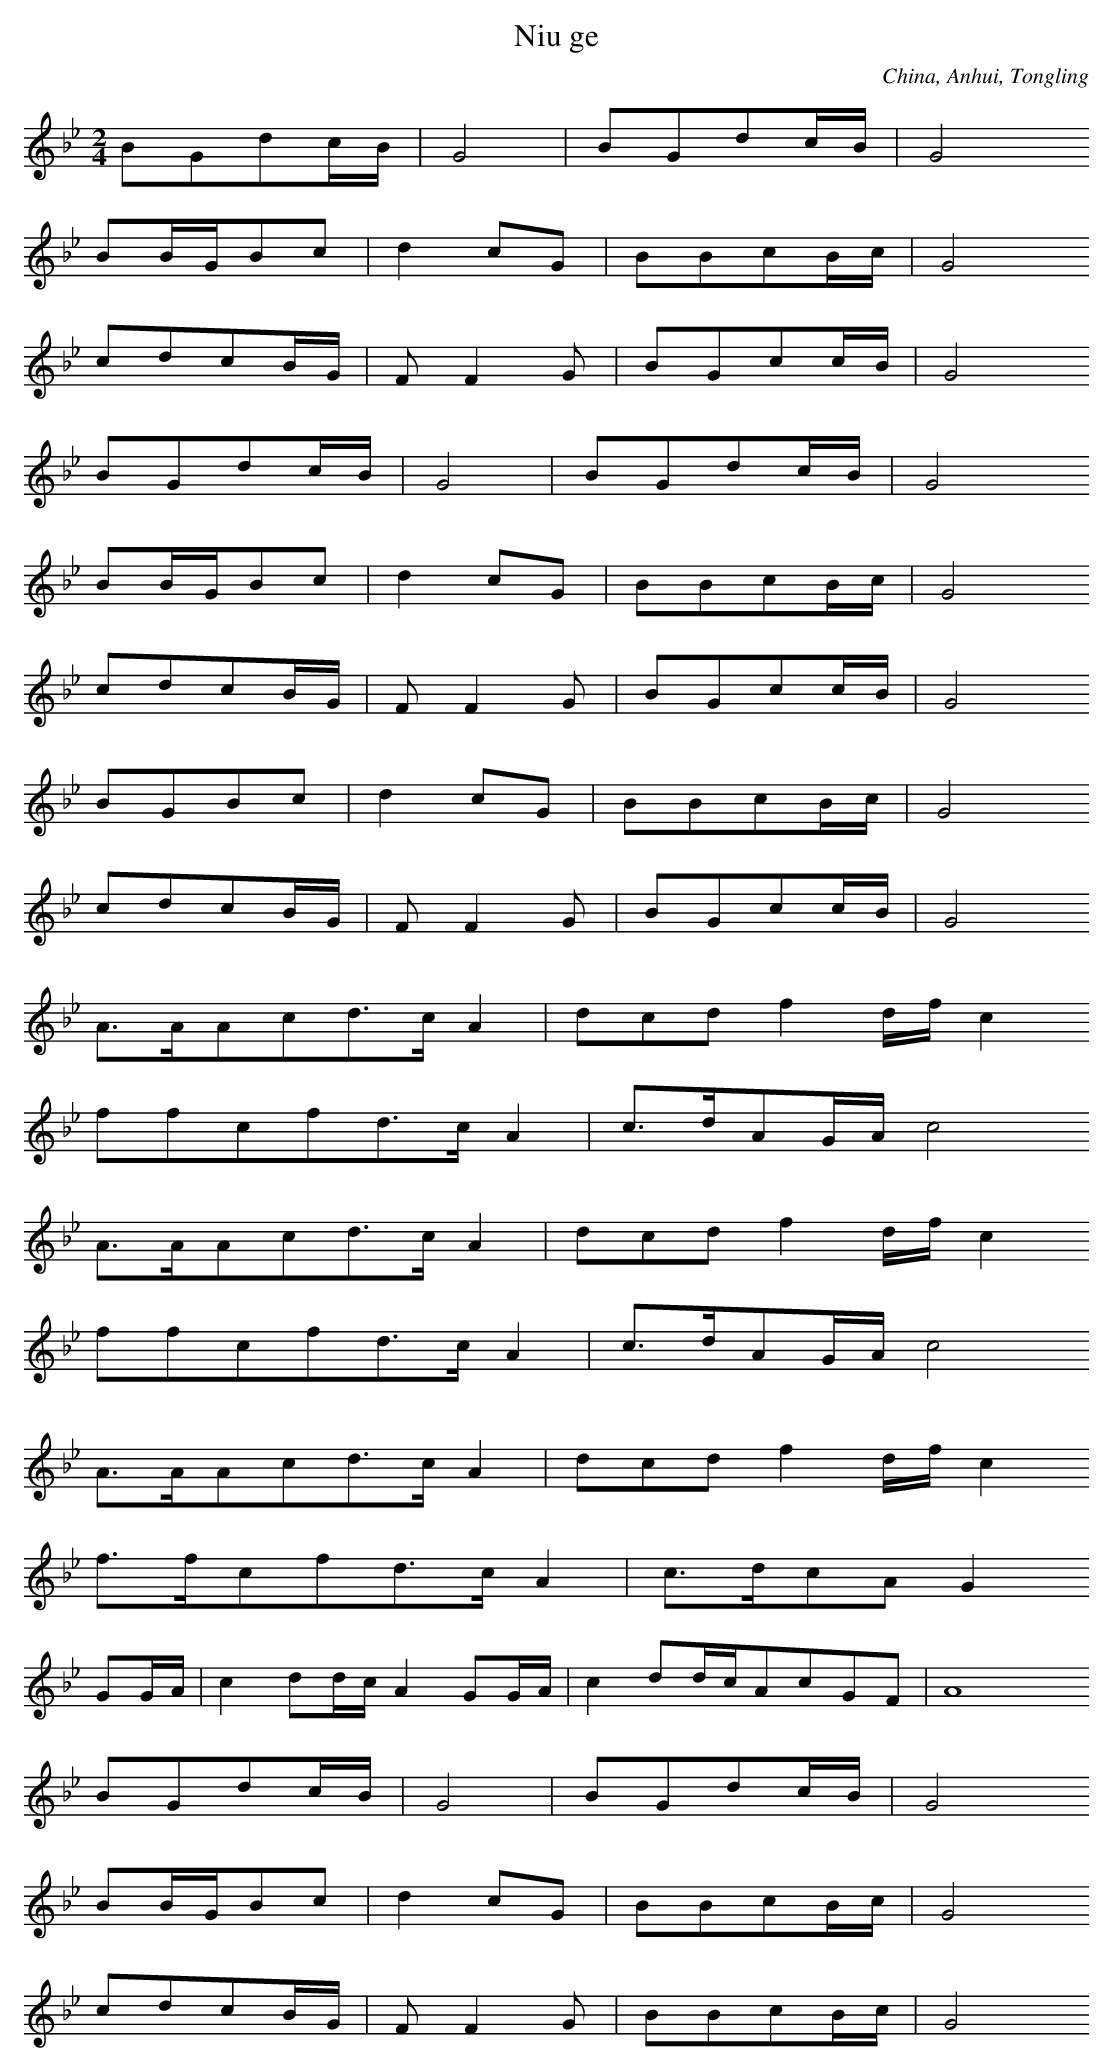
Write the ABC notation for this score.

X:1
T: Niu ge
O: China, Anhui, Tongling
M: 2/4
L: 1/16
K: Bb
B2G2d2cB | G8 | B2G2d2cB | G8
B2BGB2c2 | d4c2G2 | B2B2c2Bc | G8
c2d2c2BG | F2F4G2 | B2G2c2cB | G8
B2G2d2cB | G8 | B2G2d2cB | G8
B2BGB2c2 | d4c2G2 | B2B2c2Bc | G8
c2d2c2BG | F2F4G2 | B2G2c2cB | G8
B2G2B2c2 | d4c2G2 | B2B2c2Bc | G8
c2d2c2BG | F2F4G2 | B2G2c2cB | G8
A3AA2c2d3cA4 | d2c2d2f4dfc4
f2f2c2f2d3cA4 | c3dA2GAc8
A3AA2c2d3cA4 | d2c2d2f4dfc4
f2f2c2f2d3cA4 | c3dA2GAc8
A3AA2c2d3cA4 | d2c2d2f4dfc4
f3fc2f2d3cA4 | c3dc2A2G4
G2GA | c4d2dcA4G2GA | c4d2dcA2c2G2F2 | A16
B2G2d2cB | G8 | B2G2d2cB | G8
B2BGB2c2 | d4c2G2 | B2B2c2Bc | G8
c2d2c2BG | F2F4G2 | B2B2c2Bc | G8
